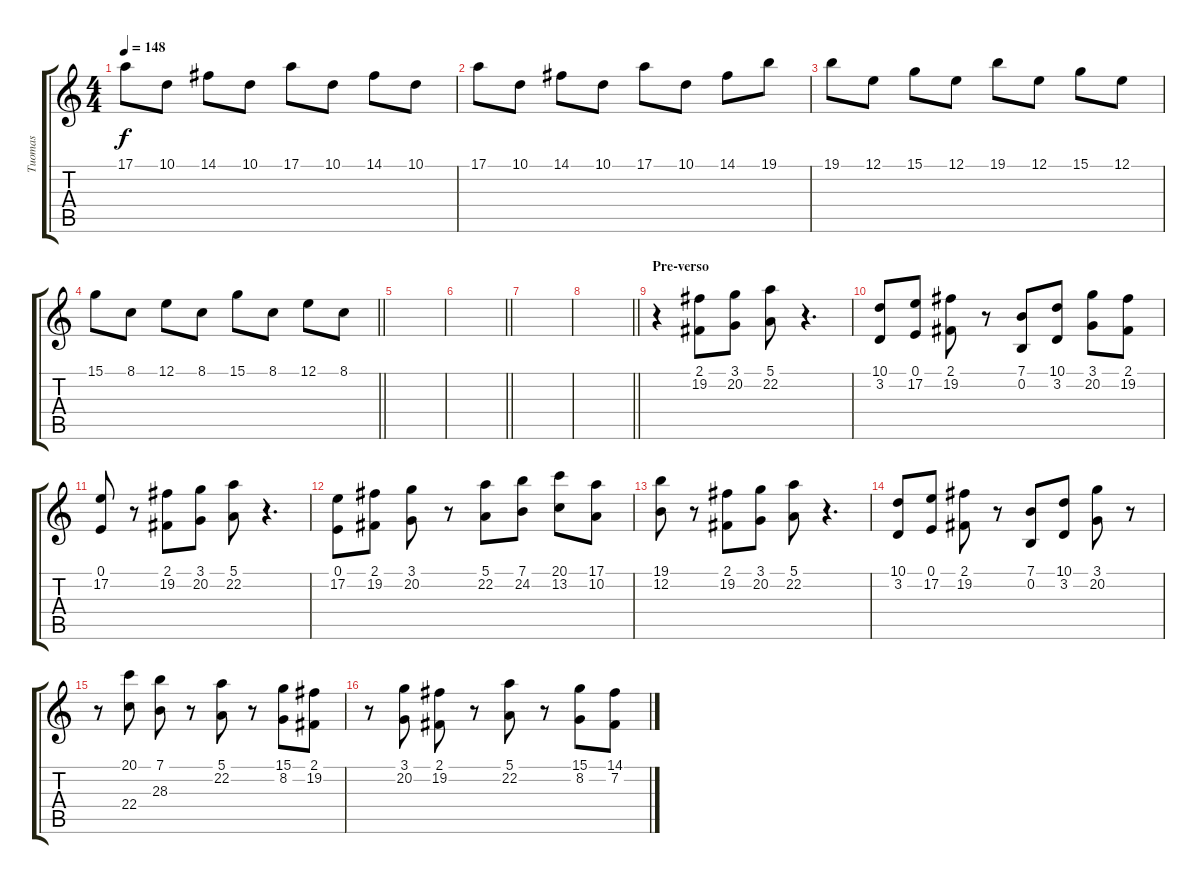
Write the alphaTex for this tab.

\track ("Tuomas" "Tuomas") {instrument rockorgan}
\staff {score tabs}
\tuning (E4 B3 G3 D3 A2 E2) {hide}
\ts (4 4)
\tempo 148
\clef g2
\ks c
17.1.8{dy f} 10.1.8 14.1.8 10.1.8 17.1.8 10.1.8 14.1.8 10.1.8 |
17.1.8 10.1.8 14.1.8 10.1.8 17.1.8 10.1.8 14.1.8 19.1.8 |
19.1.8 12.1.8 15.1.8 12.1.8 19.1.8 12.1.8 15.1.8 12.1.8 |
\barLineRight lightlight
15.1.8 8.1.8 12.1.8 8.1.8 15.1.8 8.1.8 12.1.8 8.1.8 |
|
\barLineRight lightlight
|
|
\barLineRight lightlight
|
\section ("" "Pre-verso")
r.4{volume 14 balance 0} (2.1 19.2).8 (3.1 20.2).8 (5.1 22.2).8 r.4{d} |
(10.1 3.2).8 (0.1 17.2).8 (2.1 19.2).8 r.8 (7.1 0.2).8 (10.1 3.2).8 (3.1 20.2).8 (2.1 19.2).8 |
(0.1 17.2).8 r.8 (2.1 19.2).8 (3.1 20.2).8 (5.1 22.2).8 r.4{d} |
(0.1 17.2).8 (2.1 19.2).8 (3.1 20.2).8 r.8 (5.1 22.2).8 (7.1 24.2).8 (20.1 13.2).8 (17.1 10.2).8 |
(19.1 12.2).8 r.8 (2.1 19.2).8 (3.1 20.2).8 (5.1 22.2).8 r.4{d} |
(10.1 3.2).8 (0.1 17.2).8 (2.1 19.2).8 r.8 (7.1 0.2).8 (10.1 3.2).8 (3.1 20.2).8 r.8 |
r.8 (20.1 22.4).8 (7.1 28.3).8 r.8 (5.1 22.2).8 r.8 (15.1 8.2).8 (2.1 19.2).8 |
r.8 (3.1 20.2).8 (2.1 19.2).8 r.8 (5.1 22.2).8 r.8 (15.1 8.2).8 (14.1 7.2).8
